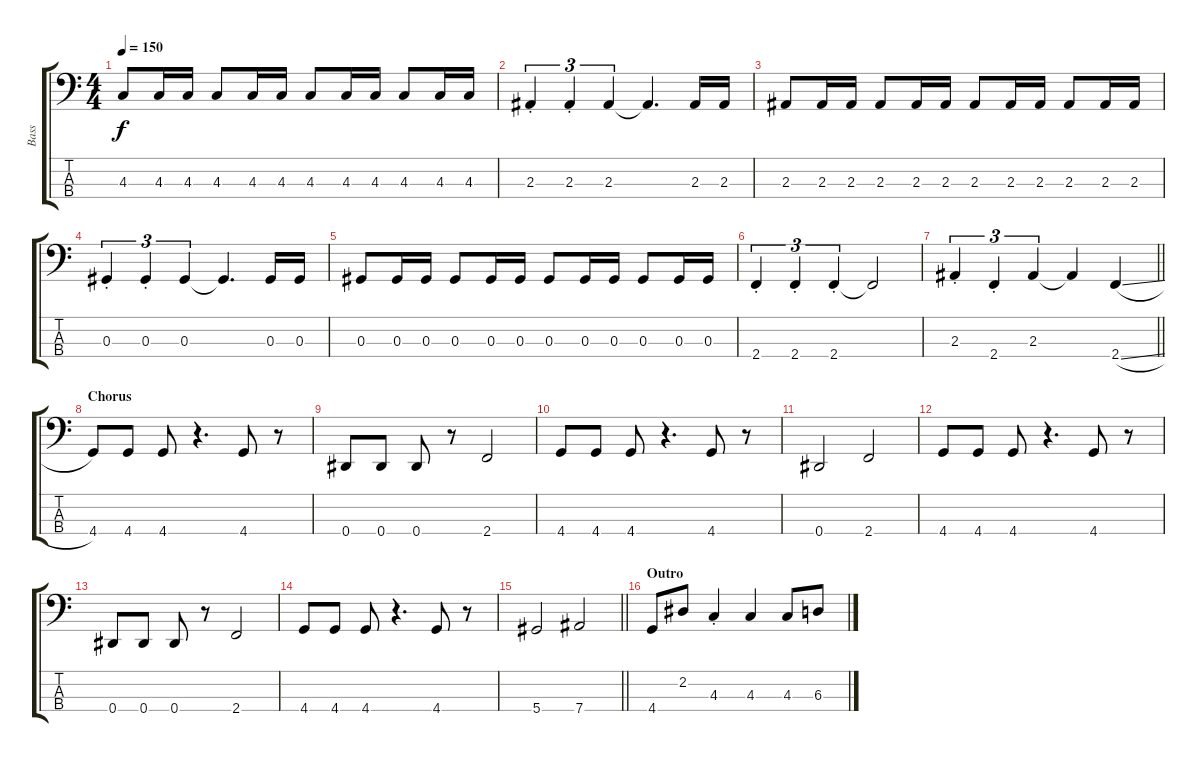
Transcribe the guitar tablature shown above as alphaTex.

\track ("Bass" "Bass") {instrument electricbassfinger}
\staff {score tabs}
\tuning (Gb2 Db2 Ab1 Eb1) {hide}
\ts (4 4)
\tempo 150
\clef f4
\ks c
4.3.8{dy f} 4.3.16 4.3.16 4.3.8 4.3.16 4.3.16 4.3.8 4.3.16 4.3.16 4.3.8 4.3.16 4.3.16 |
2.3{st}.4{tu (3 2)} 2.3{st}.4{tu (3 2)} 2.3.4{tu (3 2)} 2.3{t}.4{d} 2.3.16 2.3.16 |
2.3.8 2.3.16 2.3.16 2.3.8 2.3.16 2.3.16 2.3.8 2.3.16 2.3.16 2.3.8 2.3.16 2.3.16 |
0.3{st}.4{tu (3 2)} 0.3{st}.4{tu (3 2)} 0.3.4{tu (3 2)} 0.3{t}.4{d} 0.3.16 0.3.16 |
0.3.8 0.3.16 0.3.16 0.3.8 0.3.16 0.3.16 0.3.8 0.3.16 0.3.16 0.3.8 0.3.16 0.3.16 |
2.4{st}.4{tu (3 2)} 2.4{st}.4{tu (3 2)} 2.4{st}.4{tu (3 2)} 2.4{t}.2 |
\barLineRight lightlight
2.3{st}.4{tu (3 2)} 2.4{st}.4{tu (3 2)} 2.3.4{tu (3 2)} 2.3{t}.4 2.4{sl}.4 |
\section ("" "Chorus")
4.4.8 4.4.8 4.4.8 r.4{d} 4.4.8 r.8 |
0.4.8 0.4.8 0.4.8 r.8 2.4.2 |
4.4.8 4.4.8 4.4.8 r.4{d} 4.4.8 r.8 |
0.4.2 2.4.2 |
4.4.8 4.4.8 4.4.8 r.4{d} 4.4.8 r.8 |
0.4.8 0.4.8 0.4.8 r.8 2.4.2 |
4.4.8 4.4.8 4.4.8 r.4{d} 4.4.8 r.8 |
\barLineRight lightlight
5.4.2 7.4.2 |
\section ("" "Outro")
4.4.8 2.2.8 4.3{st}.4 4.3.4 4.3.8 6.3.8
